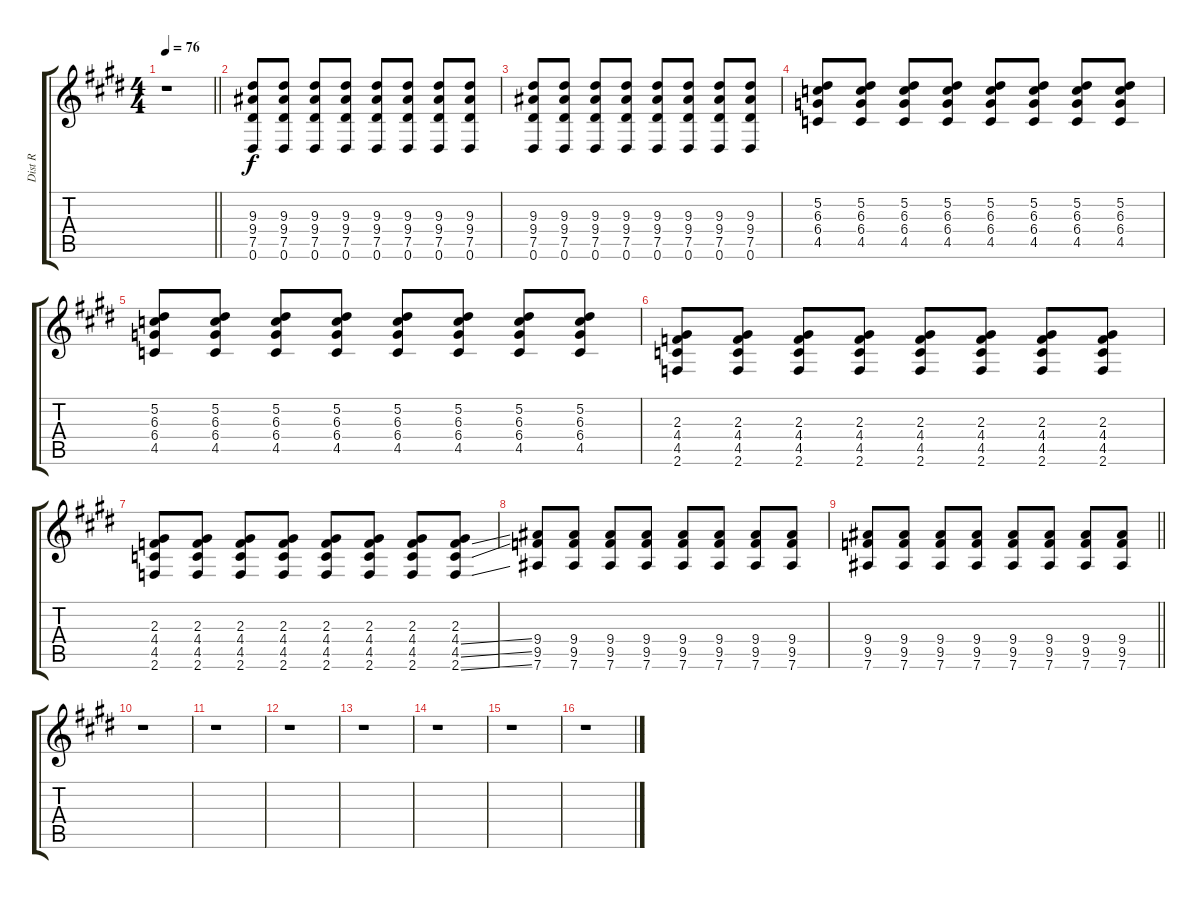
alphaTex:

\track ("Dist R" "Dist R") {instrument overdrivenguitar}
\staff {score tabs}
\tuning (Eb4 Bb3 Gb3 Db3 Ab2 Eb2) {hide}
\ts (4 4)
\tempo 76
\clef g2
\barLineRight lightlight
\ks c#minor
r.1{dy f} |
\ks e
(9.3 9.4 7.5 0.6).8 (9.3 9.4 7.5 0.6).8 (9.3 9.4 7.5 0.6).8 (9.3 9.4 7.5 0.6).8 (9.3 9.4 7.5 0.6).8 (9.3 9.4 7.5 0.6).8 (9.3 9.4 7.5 0.6).8 (9.3 9.4 7.5 0.6).8 |
\ks c#minor
(9.3 9.4 7.5 0.6).8 (9.3 9.4 7.5 0.6).8 (9.3 9.4 7.5 0.6).8 (9.3 9.4 7.5 0.6).8 (9.3 9.4 7.5 0.6).8 (9.3 9.4 7.5 0.6).8 (9.3 9.4 7.5 0.6).8 (9.3 9.4 7.5 0.6).8 |
(5.2 6.3 6.4 4.5).8 (5.2 6.3 6.4 4.5).8 (5.2 6.3 6.4 4.5).8 (5.2 6.3 6.4 4.5).8 (5.2 6.3 6.4 4.5).8 (5.2 6.3 6.4 4.5).8 (5.2 6.3 6.4 4.5).8 (5.2 6.3 6.4 4.5).8 |
(5.2 6.3 6.4 4.5).8 (5.2 6.3 6.4 4.5).8 (5.2 6.3 6.4 4.5).8 (5.2 6.3 6.4 4.5).8 (5.2 6.3 6.4 4.5).8 (5.2 6.3 6.4 4.5).8 (5.2 6.3 6.4 4.5).8 (5.2 6.3 6.4 4.5).8 |
\ks e
(2.3 4.4 4.5 2.6).8 (2.3 4.4 4.5 2.6).8 (2.3 4.4 4.5 2.6).8 (2.3 4.4 4.5 2.6).8 (2.3 4.4 4.5 2.6).8 (2.3 4.4 4.5 2.6).8 (2.3 4.4 4.5 2.6).8 (2.3 4.4 4.5 2.6).8 |
\ks c#minor
(2.3 4.4 4.5 2.6).8 (2.3 4.4 4.5 2.6).8 (2.3 4.4 4.5 2.6).8 (2.3 4.4 4.5 2.6).8 (2.3 4.4 4.5 2.6).8 (2.3 4.4 4.5 2.6).8 (2.3 4.4 4.5 2.6).8 (2.3 4.4{ss} 4.5{ss} 2.6{ss}).8 |
(9.4 9.5 7.6).8 (9.4 9.5 7.6).8 (9.4 9.5 7.6).8 (9.4 9.5 7.6).8 (9.4 9.5 7.6).8 (9.4 9.5 7.6).8 (9.4 9.5 7.6).8 (9.4 9.5 7.6).8 |
\barLineRight lightlight
(9.4 9.5 7.6).8 (9.4 9.5 7.6).8 (9.4 9.5 7.6).8 (9.4 9.5 7.6).8 (9.4 9.5 7.6).8 (9.4 9.5 7.6).8 (9.4 9.5 7.6).8 (9.4 9.5 7.6).8 |
\ks e
r.1 |
\ks c#minor
r.1 |
r.1 |
r.1 |
\ks e
r.1 |
\ks c#minor
r.1 |
r.1
